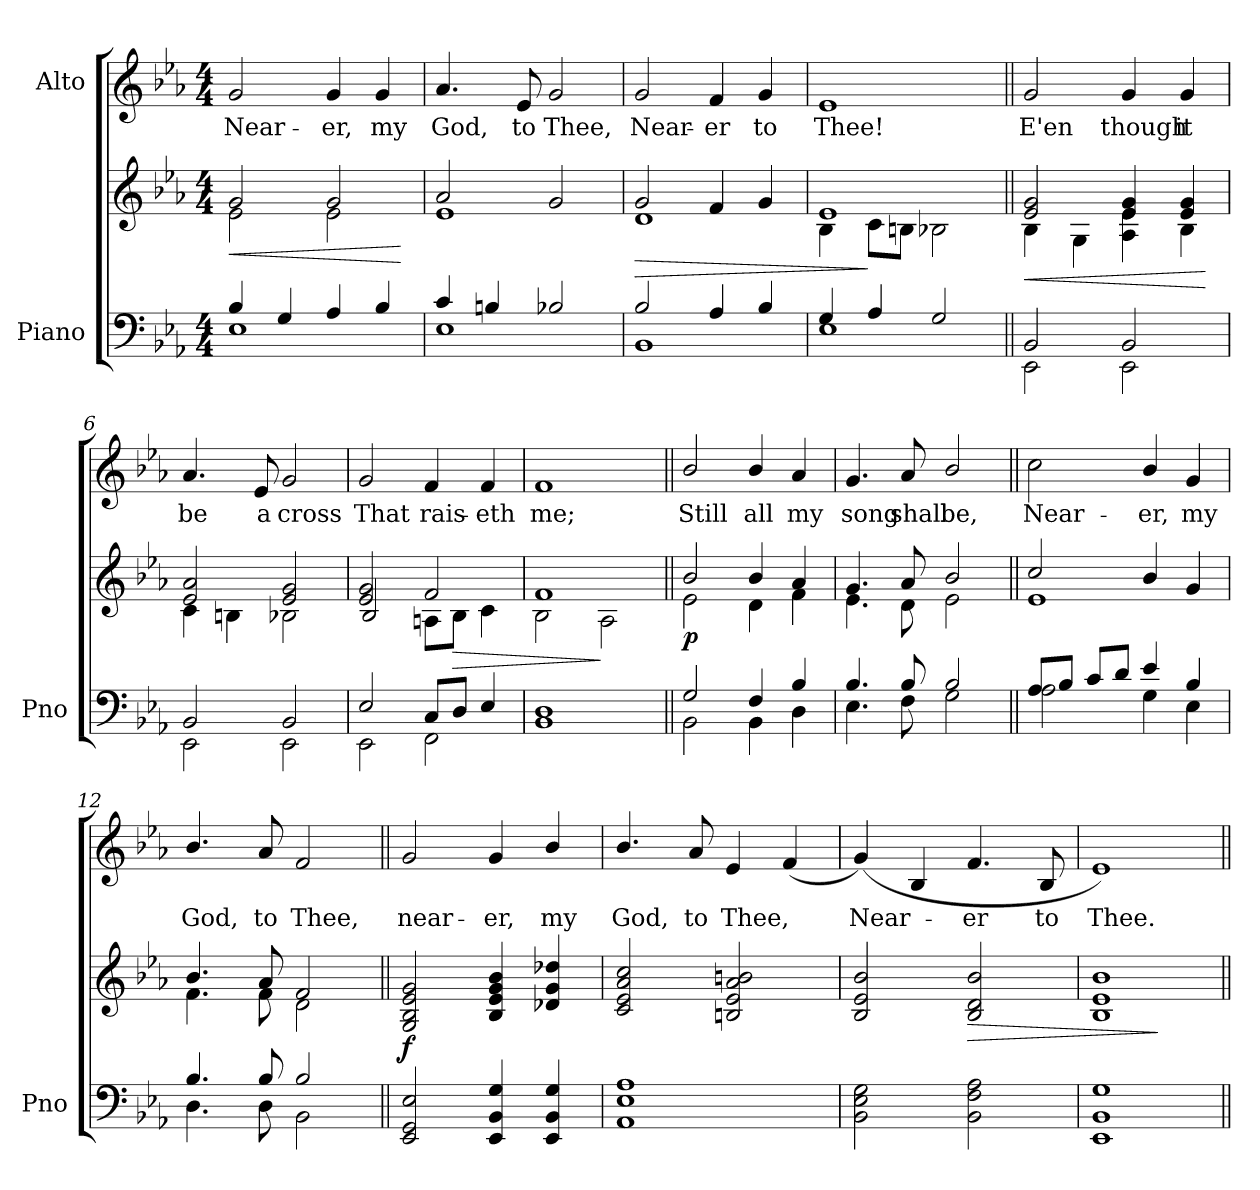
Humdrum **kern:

**kern	**kern	**dynam	**kern	**text
*part2	*part2	*part2	*part1	*part1
*staff3	*staff2	*staff2/3	*staff1	*staff1
*I"Piano	*	*	*I"Alto	*
*I'Pno	*	*	*	*
*clefF4	*clefG2	*	*clefG2	*
*k[b-e-a-]	*k[b-e-a-]	*	*k[b-e-a-]	*
*M4/4	*M4/4	*	*M4/4	*
=1	=1	=1	=1	=1
*^	*	*	*	*
!	!	!	!LO:HP:b	!	!LO:LY:b
*	*	*^	*	*^	*
4B-/	1E-	2g/	2e-\	<	2g/	2ryy	Near-
4G/	.	.	.	.	.	.	.
!	!	!	!	!	!	!	!LO:LY:b
4A-/	.	2g/	2e-\	.	4g/	2ryy	-er,
!	!	!	!	!	!	!	!LO:LY:b
4B-/	.	.	.	.	4g/	.	my
*v	*v	*	*	*	*v	*v	*
*	*v	*v	*	*	*
.	.	[	.	.
=2	=2	=2	=2	=2
*^	*^	*	*	*
!	!	!	!	!	!	!LO:LY:b
4c/	1E-	2a-/	1e-	.	4.a-/	God,
4Bn/	.	.	.	.	.	.
!	!	!	!	!	!	!LO:LY:b
.	.	.	.	.	8e-/	to
!	!	!	!	!	!	!LO:LY:b
2B-X/	.	2g/	.	.	2g/	Thee,
=3	=3	=3	=3	=3	=3	=3
!	!	!	!	!LO:HP:b	!	!LO:LY:b
2B-/	1BB-	1d	2g/	>	2g/	Near-
!	!	!	!	!	!	!LO:LY:b
4A-/	.	.	4f/	.	4f/	-er
!	!	!	!	!	!	!LO:LY:b
4B-/	.	.	4g/	.	4g/	to
=4	=4	=4	=4	=4	=4	=4
!	!	!	!	!	!	!LO:LY:b
4G/	1E-	4B-\	1e-	.	1e-	Thee!
4A-/	.	8c\L	.	]	.	.
.	.	8Bn\J	.	.	.	.
2G/	.	2B-X\	.	.	.	.
!!LO:LB:g=z
=5||	=5||	=5||	=5||	=5||	=5||	=5||
!	!	!	!	!LO:HP:b	!	!LO:LY:b
*	*	*	*	*	*^	*
2BB-/	2EE-\	2e-/ 2g/	4B-\	<	2g/	4ryy	E'en
.	.	.	4G\	.	.	4ryy	.
!	!	!	!	!	!	!	!LO:LY:b
2BB-/	2EE-\	4e-/ 4g/	4A-\ 4e-\	.	4g/	2ryy	though
!	!	!	!	!	!	!	!LO:LY:b
.	.	4e-/ 4g/	4B-\	.	4g/	.	it
*v	*v	*	*	*	*v	*v	*
*	*v	*v	*	*	*
.	.	[	.	.
=6	=6	=6	=6	=6
*^	*^	*	*	*
!	!	!	!	!	!	!LO:LY:b
2BB-/	2EE-\	2e-/ 2a-/	4c\	.	4.a-/	be
.	.	.	4Bn\	.	.	.
!	!	!	!	!	!	!LO:LY:b
.	.	.	.	.	8e-/	a
!	!	!	!	!	!	!LO:LY:b
2BB-/	2EE-\	2e-/ 2g/	2B-X\	.	2g/	cross
=7	=7	=7	=7	=7	=7	=7
!	!	!	!	!	!	!LO:LY:b
*	*	*	*	*	*^	*
2E-/	2EE-\	2e-/ 2g/	2B-/	.	2g/	2ryy	That
!	!	!	!	!	!	!	!LO:LY:b
8C/L	2FF\	2f/	8An\L	.	4f/	2ryy	rais-
!	!	!	!	!LO:HP:b	!	!	!
8D/J	.	.	8B-\J	>	.	.	.
!	!	!	!	!	!	!	!LO:LY:b
4E-/	.	.	4c\	.	4f/	.	-eth
*v	*v	*	*	*	*v	*v	*
=8	=8	=8	=8	=8	=8
!	!	!	!	!	!LO:LY:b
1BB- 1D	2B-\	1f	.	1f	me;
.	2A-\	.	]	.	.
!!LO:LB:g=z
=9||	=9||	=9||	=9||	=9||	=9||
*^	*	*	*	*	*
!	!	!	!	!LO:DY:b	!	!LO:LY:b
2G/	2BB-\	2b-/	2e-\	p	2b-/	Still
!	!	!	!	!	!	!LO:LY:b
4F/	4BB-\	4b-/	4d\	.	4b-/	all
!	!	!	!	!	!	!LO:LY:b
4B-/	4D\	4a-/	4f\	.	4a-/	my
=10	=10	=10	=10	=10	=10	=10
!	!	!	!	!	!	!LO:LY:b
4.B-/	4.E-\	4.g/	4.e-\	.	4.g/	song
!	!	!	!	!	!	!LO:LY:b
8B-/	8F\	8a-/	8d\	.	8a-/	shall
!	!	!	!	!	!	!LO:LY:b
2B-/	2G\	2b-/	2e-\	.	2b-/	be,
=11||	=11||	=11||	=11||	=11||	=11||	=11||
!	!	!	!	!	!	!LO:LY:b
8A-/L	2A-\	2cc/	1e-	.	2cc\	Near-
8B-/J	.	.	.	.	.	.
8c/L	.	.	.	.	.	.
8d/J	.	.	.	.	.	.
!	!	!	!	!	!	!LO:LY:b
4e-/	4G\	4b-/	.	.	4b-/	-er,
!	!	!	!	!	!	!LO:LY:b
4B-/	4E-\	4g/	.	.	4g/	my
=12	=12	=12	=12	=12	=12	=12
!	!	!	!	!	!	!LO:LY:b
4.B-/	4.D\	4.b-/	4.f\	.	4.b-/	God,
!	!	!	!	!	!	!LO:LY:b
8B-/	8D\	8a-/	8f\	.	8a-/	to
!	!	!	!	!	!	!LO:LY:b
2B-/	2BB-\	2f/	2d\	.	2f/	Thee,
!!LO:LB:g=z
=13||	=13||	=13||	=13||	=13||	=13||	=13||
!	!	!	!	!LO:DY:b	!	!LO:LY:b
*	*	*v	*v	*	*	*
2EE-/ 2GG/ 2E-/	2ryy	2G/ 2B-/ 2e-/ 2g/	f	2g/	near-
!	!	!	!	!	!LO:LY:b
4EE-/ 4BB-/ 4G/	2ryy	4B-/ 4e-/ 4g/ 4b-/	.	4g/	-er,
!	!	!	!	!	!LO:LY:b
4EE-/ 4BB-/ 4G/	.	4d-X/ 4g/ 4dd-X/	.	4b-/	my
*v	*v	*	*	*	*
=14	=14	=14	=14	=14
!	!	!	!	!LO:LY:b
1AA- 1E- 1A-	2c/ 2e-/ 2a-/ 2cc/	.	4.b-/	God,
!	!	!	!	!LO:LY:b
.	.	.	8a-/	to
!	!	!	!	!LO:LY:b
.	2Bn/ 2e-/ 2a-/ 2bn/	.	4e-/	Thee,
.	.	.	(4f/	.
=15	=15	=15	=15	=15
!	!	!	!	!LO:LY:b
2BB-\ 2E-\ 2G\	2B-/ 2e-/ 2b-/	.	(4g/)	Near-
.	.	.	4B-/	.
!	!	!LO:HP:b	!	!LO:LY:b
2BB-\ 2F\ 2A-\	2B-/ 2d/ 2b-/	>	4.f/	-er
!	!	!	!	!LO:LY:b
.	.	.	8B-/	to
=16	=16	=16	=16	=16
!	!	!	!	!LO:LY:b
1EE- 1BB- 1G	1B- 1e- 1b-	.	1e-)	Thee.
.	.	]	.	.
=||	=||	=||	=||	=||
*-	*-	*-	*-	*-
